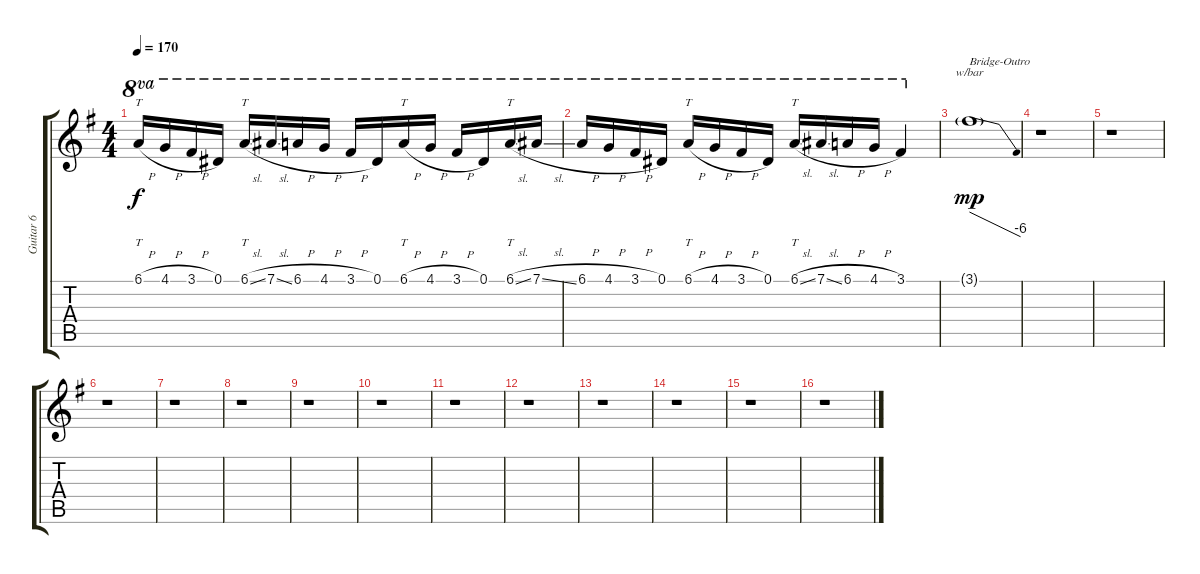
\track ("Guitar 6" "Guitar 6") {instrument distortionguitar}
\staff {score tabs}
\tuning (Eb4 Bb3 Gb3 Db3 Ab2 Eb2) {hide}
\ts (4 4)
\tempo 170
\clef g2
\ks g
6.1{h}.16{tt ot 8va dy f} 4.1{h}.16{ot 8va} 3.1{h}.16{ot 8va} 0.1.16{ot 8va} 6.1{sl}.16{tt ot 8va} 7.1{sl}.16{ot 8va} 6.1{h}.16{ot 8va} 4.1{h}.16{ot 8va} 3.1{h}.16{ot 8va} 0.1.16{ot 8va} 6.1{h}.16{tt ot 8va} 4.1{h}.16{ot 8va} 3.1{h}.16{ot 8va} 0.1.16{ot 8va} 6.1{sl}.16{tt ot 8va} 7.1{sl}.16{ot 8va} |
6.1{h}.16{ot 8va} 4.1{h}.16{ot 8va} 3.1{h}.16{ot 8va} 0.1.16{ot 8va} 6.1{h}.16{tt ot 8va} 4.1{h}.16{ot 8va} 3.1{h}.16{ot 8va} 0.1.16{ot 8va} 6.1{sl}.16{tt ot 8va} 7.1{sl}.16{ot 8va} 6.1{h}.16{ot 8va} 4.1{h}.16{ot 8va} 3.1.4{ot 8va} |
3.1{g}.1{tbe (dive default 0 0 60 -24) txt "Bridge-Outro" dy mp} |
r.1 |
r.1 |
r.1 |
r.1 |
r.1 |
r.1 |
r.1 |
r.1 |
r.1 |
r.1 |
r.1 |
r.1 |
r.1
